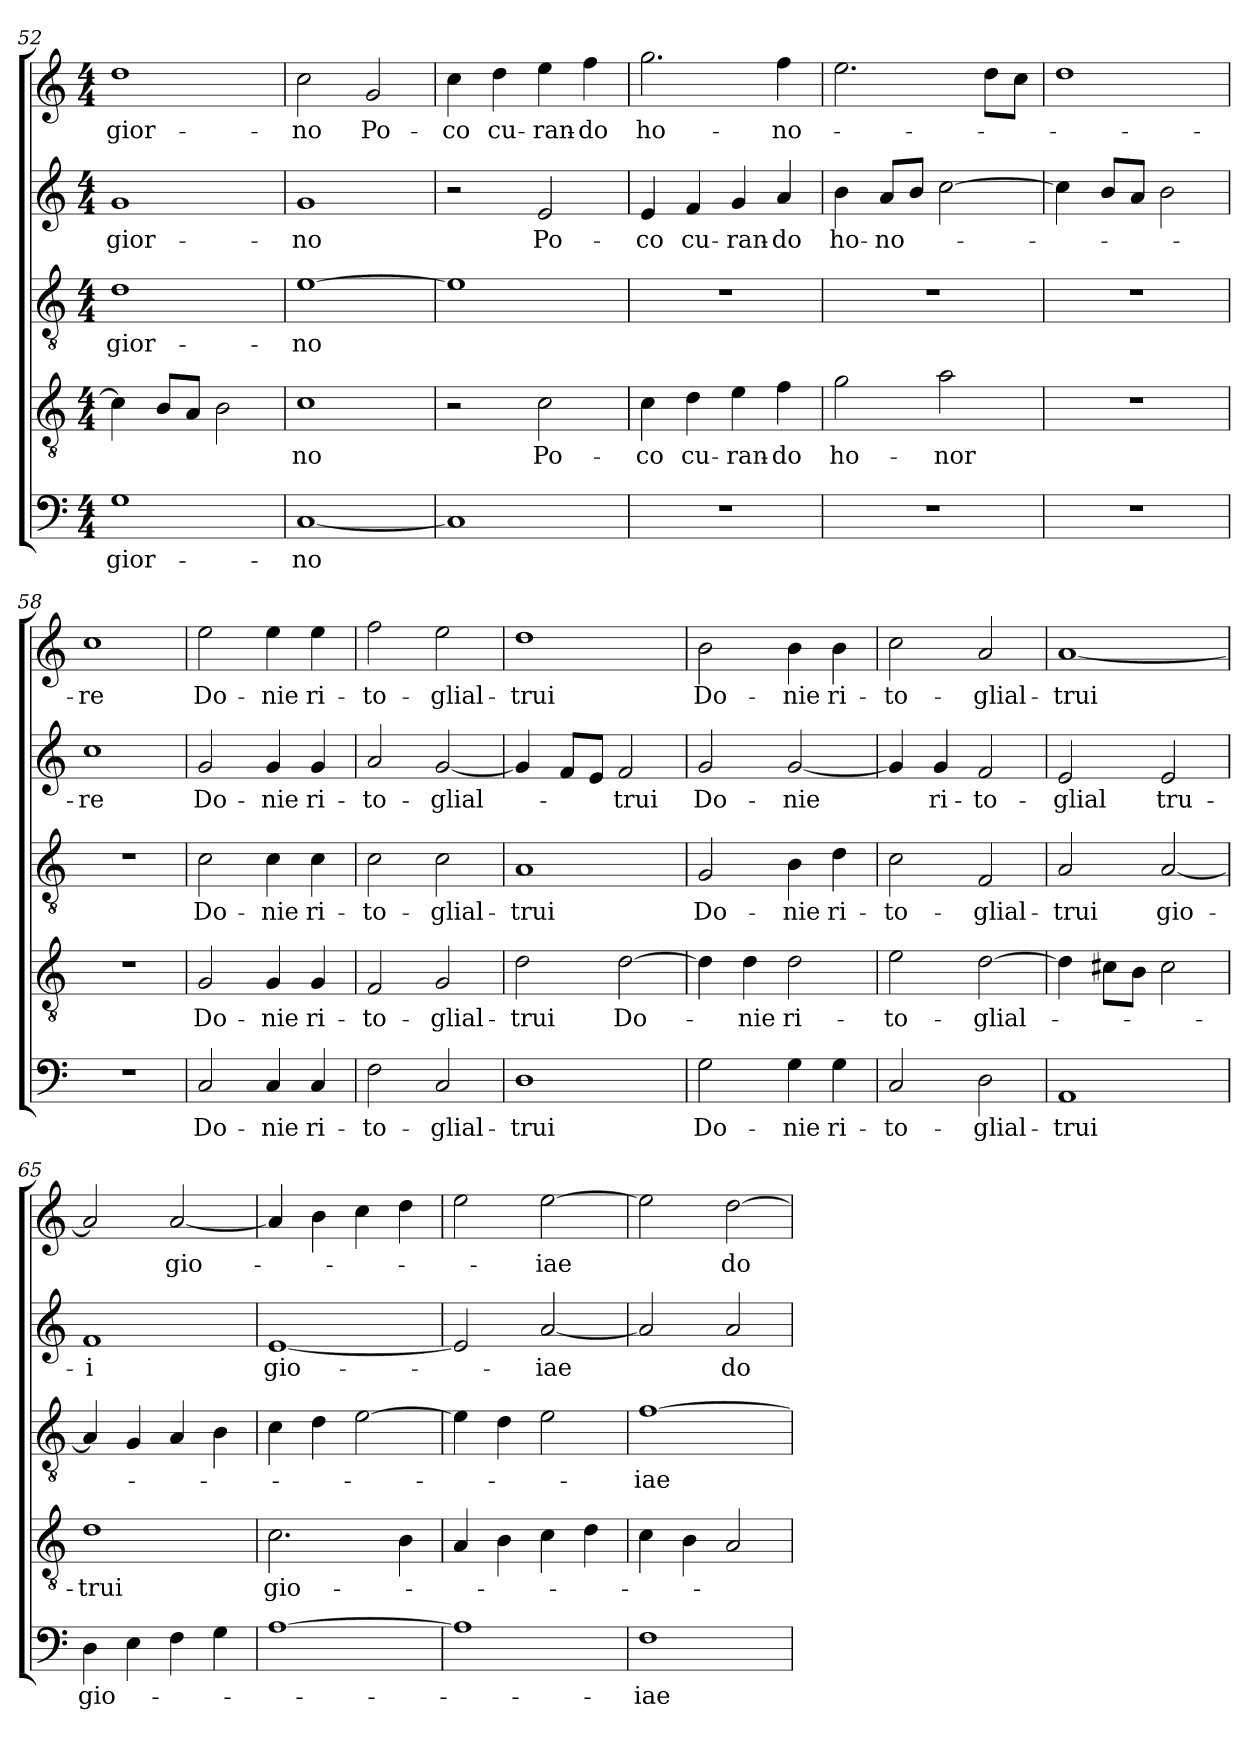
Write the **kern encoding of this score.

**kern	**text	**kern	**text	**kern	**text	**kern	**text	**kern	**text
*part5	*part5	*part4	*part4	*part3	*part3	*part2	*part2	*part1	*part1
*staff5	*staff5	*staff4	*staff4	*staff3	*staff3	*staff2	*staff2	*staff1	*staff1
*clefF4	*	*clefGv2	*	*clefGv2	*	*clefG2	*	*clefG2	*
*k[]	*	*k[]	*	*k[]	*	*k[]	*	*k[]	*
*M4/4	*	*M4/4	*	*M4/4	*	*M4/4	*	*M4/4	*
=52	=52	=52	=52	=52	=52	=52	=52	=52	=52
1G\	gior-	4c\]	.	1d\	gior-	1g/	gior-	1dd\	gior-
.	.	8B/L	.	.	.	.	.	.	.
.	.	8A/J	.	.	.	.	.	.	.
.	.	2B\	.	.	.	.	.	.	.
=53	=53	=53	=53	=53	=53	=53	=53	=53	=53
[1C/	no	1c\	no	[1e\	no	1g/	no	2cc\	no
.	.	.	.	.	.	.	.	2g/	Po-
=54	=54	=54	=54	=54	=54	=54	=54	=54	=54
1C/]	.	2r	.	1e\]	.	2r	.	4cc\	co
.	.	.	.	.	.	.	.	4dd\	cu-
.	.	2c\	Po-	.	.	2e/	Po-	4ee\	ran-
.	.	.	.	.	.	.	.	4ff\	do
=55	=55	=55	=55	=55	=55	=55	=55	=55	=55
1r	.	4c\	co	1r	.	4e/	co	2.gg\	ho-
.	.	4d\	cu-	.	.	4f/	cu-	.	.
.	.	4e\	ran-	.	.	4g/	ran-	.	.
.	.	4f\	do	.	.	4a/	do	4ff\	no-
=56	=56	=56	=56	=56	=56	=56	=56	=56	=56
1r	.	2g\	ho-	1r	.	4b\	ho-	2.ee\	.
.	.	.	.	.	.	8a/L	no-	.	.
.	.	.	.	.	.	8b/J	.	.	.
.	.	2a\	nor	.	.	[2cc\	.	.	.
.	.	.	.	.	.	.	.	8dd\L	.
.	.	.	.	.	.	.	.	8cc\J	.
=57	=57	=57	=57	=57	=57	=57	=57	=57	=57
1r	.	1r	.	1r	.	4cc\]	.	1dd\	.
.	.	.	.	.	.	8b/L	.	.	.
.	.	.	.	.	.	8a/J	.	.	.
.	.	.	.	.	.	2b\	.	.	.
=58	=58	=58	=58	=58	=58	=58	=58	=58	=58
1r	.	1r	.	1r	.	1cc\	re	1cc\	re
=59	=59	=59	=59	=59	=59	=59	=59	=59	=59
2C/	Do-	2G/	Do-	2c\	Do-	2g/	Do-	2ee\	Do-
4C/	nie	4G/	nie	4c\	nie	4g/	nie	4ee\	nie
4C/	ri-	4G/	ri-	4c\	ri-	4g/	ri-	4ee\	ri-
=60	=60	=60	=60	=60	=60	=60	=60	=60	=60
2F\	to-	2F/	to-	2c\	to-	2a/	to-	2ff\	to-
2C/	glial-	2G/	glial-	2c\	glial-	[2g/	glial-	2ee\	glial-
=61	=61	=61	=61	=61	=61	=61	=61	=61	=61
1D\	trui	2d\	trui	1A/	trui	4g/]	.	1dd\	trui
.	.	.	.	.	.	8f/L	.	.	.
.	.	.	.	.	.	8e/J	.	.	.
.	.	[2d\	Do-	.	.	2f/	trui	.	.
=62	=62	=62	=62	=62	=62	=62	=62	=62	=62
2G\	Do-	4d\]	.	2G/	Do-	2g/	Do-	2b\	Do-
.	.	4d\	nie	.	.	.	.	.	.
4G\	nie	2d\	ri-	4B\	nie	[2g/	nie	4b\	nie
4G\	ri-	.	.	4d\	ri-	.	.	4b\	ri-
=63	=63	=63	=63	=63	=63	=63	=63	=63	=63
2C/	to-	2e\	to-	2c\	to-	4g/]	.	2cc\	to-
.	.	.	.	.	.	4g/	ri-	.	.
2D\	glial-	[2d\	glial-	2F/	glial-	2f/	to-	2a/	glial-
=64	=64	=64	=64	=64	=64	=64	=64	=64	=64
1AA/	trui	4d\]	.	2A/	trui	2e/	glial	[1a/	trui
.	.	8c#X\L	.	.	.	.	.	.	.
.	.	8B\J	.	.	.	.	.	.	.
.	.	2c#\	.	[2A/	gio-	2e/	tru-	.	.
=65	=65	=65	=65	=65	=65	=65	=65	=65	=65
4D\	gio-	1d\	trui	4A/]	.	1f/	i	2a/]	.
4E\	.	.	.	4G/	.	.	.	.	.
4F\	.	.	.	4A/	.	.	.	[2a/	gio-
4G\	.	.	.	4B\	.	.	.	.	.
=66	=66	=66	=66	=66	=66	=66	=66	=66	=66
[1A\	.	2.c\	gio-	4c\	.	[1e/	gio-	4a/]	.
.	.	.	.	4d\	.	.	.	4b\	.
.	.	.	.	[2e\	.	.	.	4cc\	.
.	.	4B\	.	.	.	.	.	4dd\	.
=67	=67	=67	=67	=67	=67	=67	=67	=67	=67
1A\]	.	4A/	.	4e\]	.	2e/]	.	2ee\	.
.	.	4B\	.	4d\	.	.	.	.	.
.	.	4c\	.	2e\	.	[2a/	iae	[2ee\	iae
.	.	4d\	.	.	.	.	.	.	.
=68	=68	=68	=68	=68	=68	=68	=68	=68	=68
1F\	iae	4c\	.	[1f\	iae	2a/]	.	2ee\]	.
.	.	4B\	.	.	.	.	.	.	.
.	.	2A/	.	.	.	2a/	do-	[2dd\	do-
=	=	=	=	=	=	=	=	=	=
*-	*-	*-	*-	*-	*-	*-	*-	*-	*-
